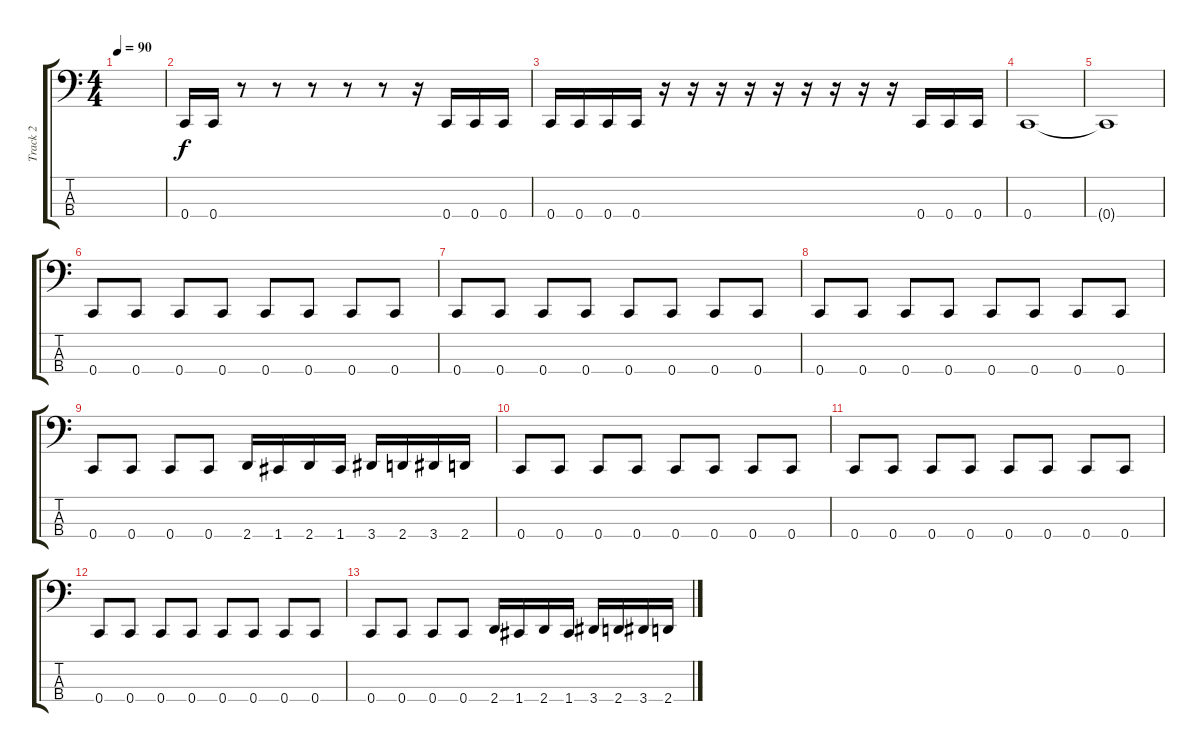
\track ("Track 2" "Track 2") {instrument electricbasspick}
\staff {score tabs}
\tuning (F2 C2 G1 C1) {hide}
\ts (4 4)
\tempo 90
\clef f4
\ks c
|
0.4.16 0.4.16 r.8 r.8 r.8 r.8 r.8 r.16 0.4.16 0.4.16 0.4.16 |
0.4.16 0.4.16 0.4.16 0.4.16 r.16 r.16 r.16 r.16 r.16 r.16 r.16 r.16 r.16 0.4.16 0.4.16 0.4.16 |
0.4.1 |
0.4{t}.1 |
0.4.8 0.4.8 0.4.8 0.4.8 0.4.8 0.4.8 0.4.8 0.4.8 |
0.4.8 0.4.8 0.4.8 0.4.8 0.4.8 0.4.8 0.4.8 0.4.8 |
0.4.8 0.4.8 0.4.8 0.4.8 0.4.8 0.4.8 0.4.8 0.4.8 |
0.4.8 0.4.8 0.4.8 0.4.8 2.4.16 1.4.16 2.4.16 1.4.16 3.4.16 2.4.16 3.4.16 2.4.16 |
0.4.8 0.4.8 0.4.8 0.4.8 0.4.8 0.4.8 0.4.8 0.4.8 |
0.4.8 0.4.8 0.4.8 0.4.8 0.4.8 0.4.8 0.4.8 0.4.8 |
0.4.8 0.4.8 0.4.8 0.4.8 0.4.8 0.4.8 0.4.8 0.4.8 |
0.4.8 0.4.8 0.4.8 0.4.8 2.4.16 1.4.16 2.4.16 1.4.16 3.4.16 2.4.16 3.4.16 2.4.16
